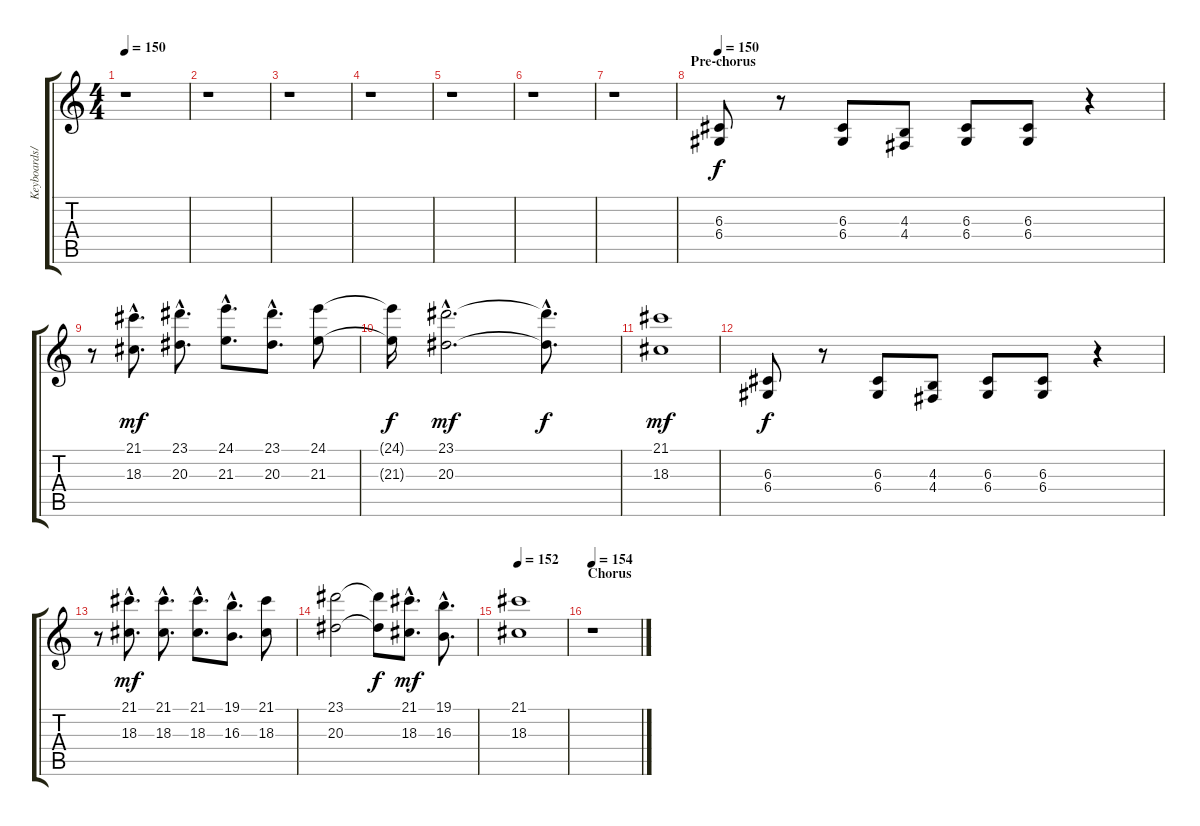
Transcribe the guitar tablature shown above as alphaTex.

\track ("Keyboards/FX" "Keyboards/") {instrument stringensemble1}
\staff {score tabs}
\tuning (E4 B3 G3 D3 A2 E2) {hide}
\ts (4 4)
\tempo 150
\clef g2
\ks c
r.1{dy mf} |
r.1 |
r.1 |
r.1 |
r.1 |
r.1 |
r.1 |
\section ("" "Pre-chorus")
\tempo 150
(6.3 6.4).8{dy f instrument orchestrahit} r.8 (6.3 6.4).8 (4.3 4.4).8 (6.3 6.4).8 (6.3 6.4).8 r.4 |
r.8{instrument stringensemble1} (21.1{hac} 18.3{hac}).8{d dy mf} (23.1{hac} 20.3{hac}).8{d} (24.1{hac} 21.3{hac}).8{d} (23.1{hac} 20.3{hac}).8{d} (24.1 21.3).8 |
(24.1{t} 21.3{t}).16{dy f} (23.1{hac} 20.3{hac}).2{d dy mf} (23.1{hac t} 20.3{hac t}).8{d dy f} |
(21.1 18.3).1{dy mf} |
(6.3 6.4).8{dy f instrument orchestrahit} r.8 (6.3 6.4).8 (4.3 4.4).8 (6.3 6.4).8 (6.3 6.4).8 r.4 |
r.8{instrument stringensemble1} (21.1{hac} 18.3{hac}).8{d dy mf} (21.1{hac} 18.3{hac}).8{d} (21.1{hac} 18.3{hac}).8{d} (19.1{hac} 16.3{hac}).8{d} (21.1 18.3).8 |
(23.1 20.3).2 (23.1{t} 20.3{t}).8{dy f} (21.1{hac} 18.3{hac}).8{d dy mf} (19.1{hac} 16.3{hac}).8{d} |
\tempo 152
(21.1 18.3).1 |
\section ("" "Chorus")
\tempo 154
r.1
